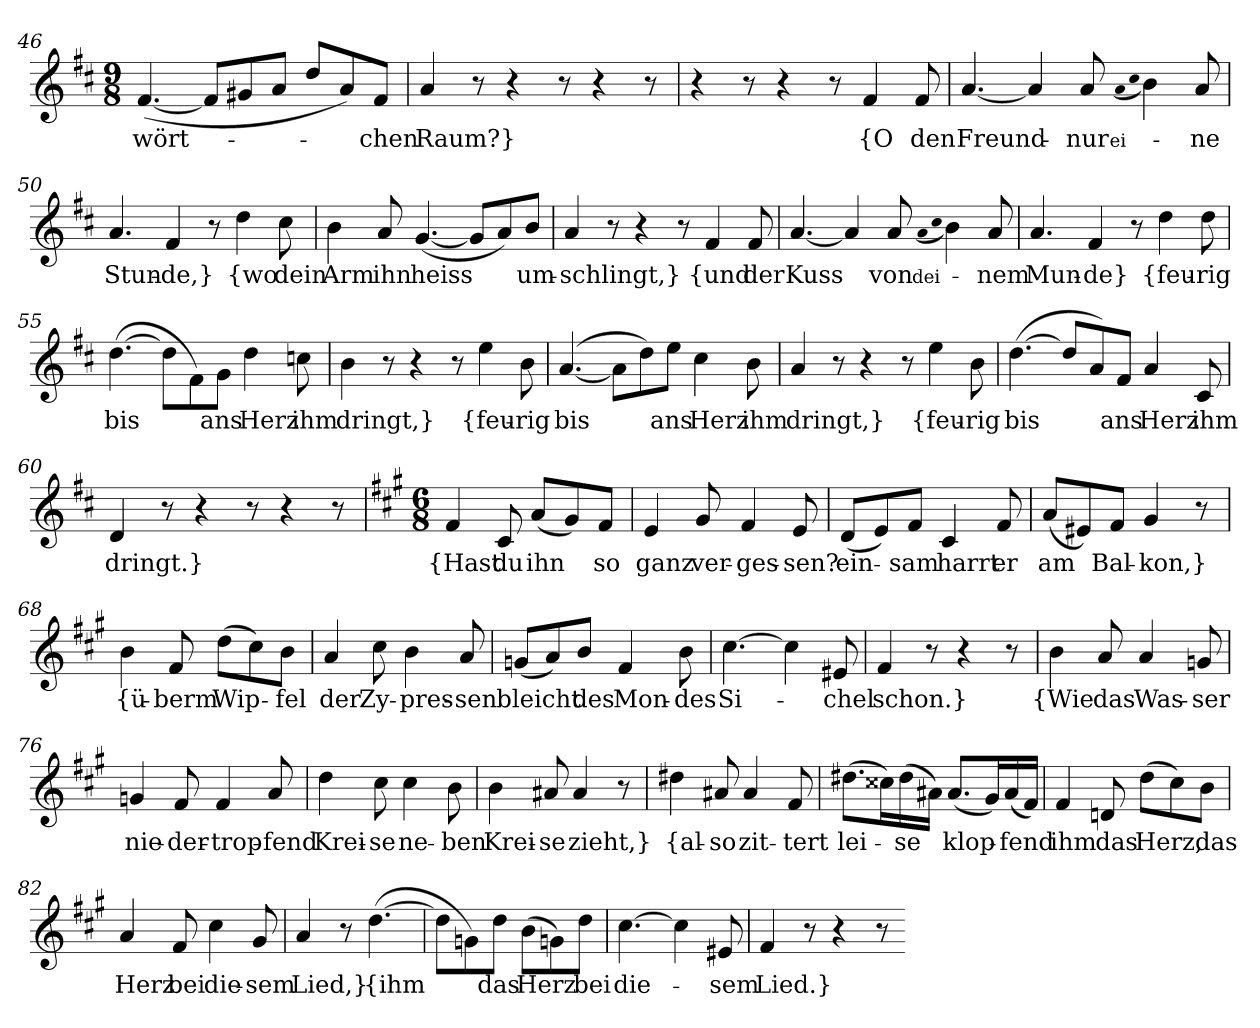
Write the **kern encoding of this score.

**kern	**text
*part1	*part1
*staff1	*staff1
*clefG2	*
*k[f#c#]	*
*M9/8	*
=46	=46
([4.f#	-wört-
8f#/L]	.
8g#X/	.
8a/J	.
8dd/L	.
8a/)	.
8f#/J	-chen
=47	=47
4a	Raum?}
8r	.
4r	.
8r	.
4r	.
8r	.
=48	=48
4r	.
8r	.
4r	.
8r	.
4f#	{O
8f#	den
=49	=49
[4.a	Freund-
4a]	.
8a	nur
(qa	ei-
qcc#	.
4b)	.
8a	-ne
=50	=50
4.a	Stun-
4f#	-de,}
8r	.
4dd	{wo
8cc#	dein
=51	=51
4b	Arm
8a	ihn
([4.g	heiss
8g/L]	.
8a/)	.
8b/J	um-
=52	=52
4a	-schlingt,}
8r	.
4r	.
8r	.
4f#	{und
8f#	der
=53	=53
[4.a	Kuss
4a]	.
8a	von
(qa	dei-
qcc#	.
4b)	.
8a	-nem
=54	=54
4.a	Mun-
4f#	-de}
8r	.
4dd	{feu-
8dd	-rig
=55	=55
([4.dd	bis
8dd\L]	.
8f#\)	.
8g\J	ans
4dd	Herz
8ccn	ihm
=56	=56
4b	dringt,}
8r	.
4r	.
8r	.
4ee	{feu-
8b	-rig
=57	=57
([4.a	bis
8a\L]	.
8dd\)	.
8ee\J	ans
4cc#	Herz
8b	ihm
=58	=58
4a	dringt,}
8r	.
4r	.
8r	.
4ee	{feu-
8b	-rig
=59	=59
([4.dd	bis
8dd/L]	.
8a/)	.
8f#/J	ans
4a	Herz
8c#	ihm
=60	=60
4d	dringt.}
8r	.
4r	.
8r	.
4r	.
8r	.
=64	=64
*k[f#c#g#]	*
*M6/8	*
4f#	{Hast
8c#	du
(8a/L	ihn
8g#/)	.
8f#/J	so
=65	=65
4e	ganz
8g#	ver-
4f#	-ges-
8e	-sen?
=66	=66
(8d/L	ein-
8e/)	.
8f#/J	-sam
4c#	harrt
8f#	er
=67	=67
(8a/L	am
8e#X/)	.
8f#/J	Bal-
4g#	-kon,}
8r	.
=68	=68
4b	{ü-
8f#	-berm
(8dd\L	Wip-
8cc#\)	.
8b\J	-fel
=69	=69
4a	der
8cc#	Zy-
4b	-pres-
8a	-sen
=70	=70
(8gn/L	bleicht
8a/)	.
8b/J	des
4f#	Mon-
8b	-des
=71	=71
[4.cc#	Si-
4cc#]	.
8e#X	-chel
=72	=72
4f#	schon.}
8r	.
4r	.
8r	.
=75	=75
4b	{Wie
8a	das
4a	Was-
8gn	-ser
=76	=76
4gn	nie-
8f#	-der-
4f#	-trop-
8a	-fend
=77	=77
4dd	Krei-
8cc#	-se
4cc#	ne-
8b	-ben
=78	=78
4b	Krei-
8a#X	-se
4a#	zieht,}
8r	.
=79	=79
4dd#X	{al-
8a#X	-so
4a#	zit-
8f#	-tert
=80	=80
(8.dd#X\L	lei-
16cc##X\L)	.
(16dd#\	-se
16a#X\JJ)	.
(8.a#/L	klop-
16g#/L)	.
(16a#/	-fend
16f#/JJ)	.
=81	=81
4f#	ihm
8dn	das
(8dd\L	Herz,
8cc#\)	.
8b\J	das
=82	=82
4a	Herz
8f#	bei
4cc#	die-
8g#	-sem
=83	=83
4a	Lied,}
8r	.
([4.dd	{ihm
=84	=84
8dd\L]	.
8gn\)	.
8dd\J	das
(8b\L	Herz
8gn\)	.
8dd\J	bei
=85	=85
[4.cc#	die-
4cc#]	.
8e#X	-sem
=86	=86
4f#	Lied.}
8r	.
4r	.
8r	.
=-	=-
*-	*-
